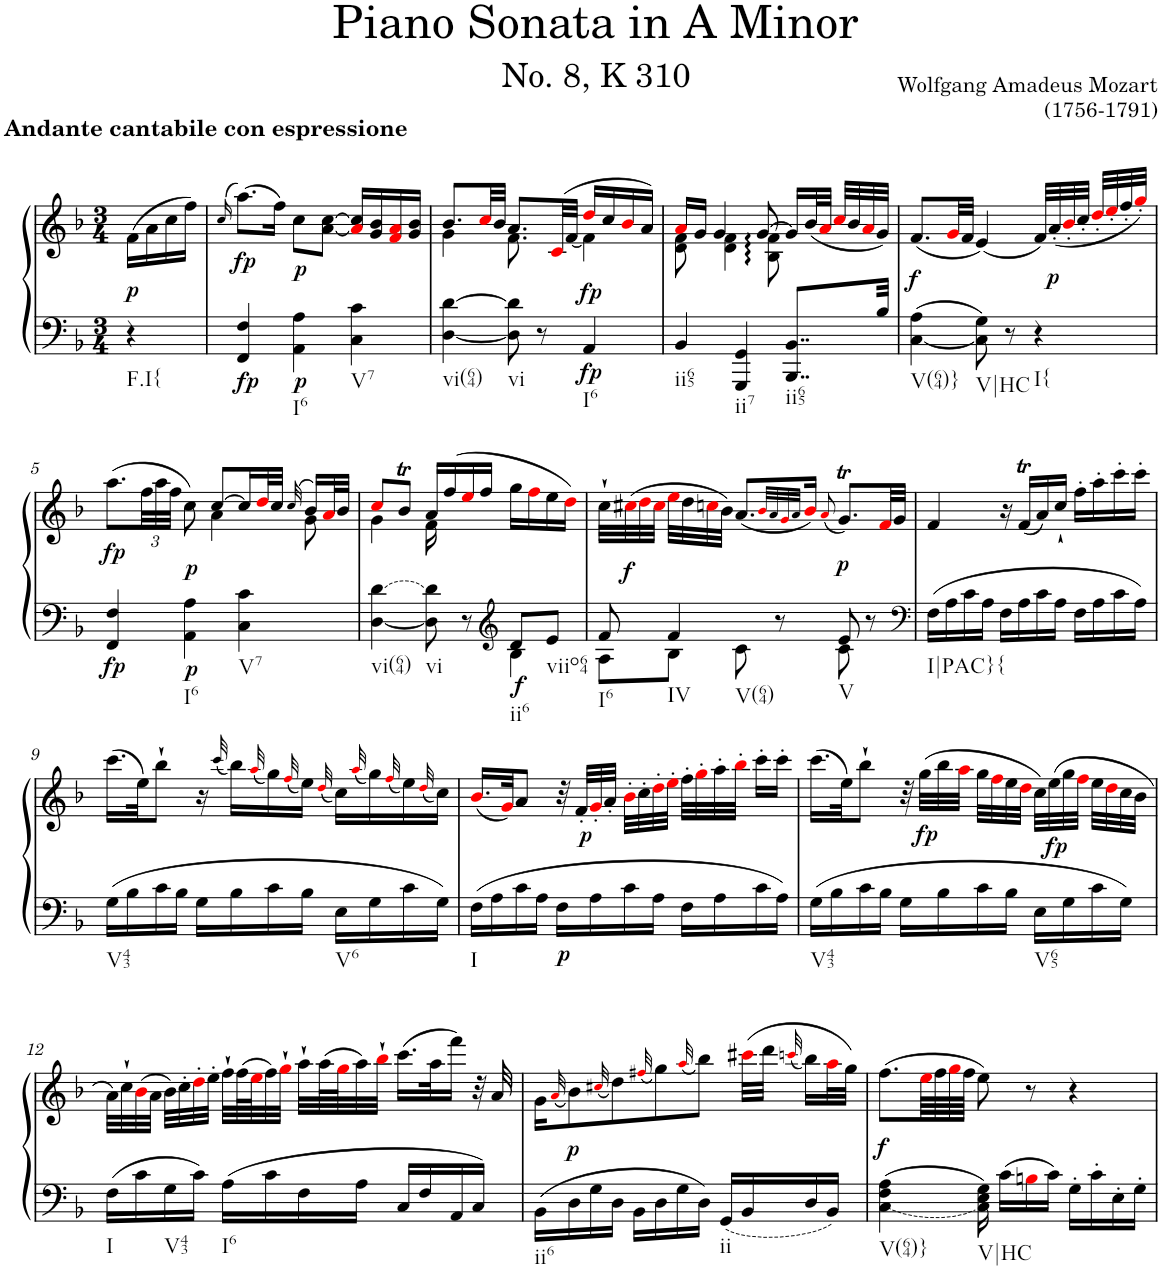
**kern	**kern	**dynam
*part1	*part1	*part1
*staff2	*staff1	*staff1/2
*I"Piano	*	*
*I'Pno.	*	*
*clefF4	*clefG2	*
*k[b-]	*k[b-]	*
*M3/4	*M3/4	*
=	=	=
!	!LO:TX:a:B:t=Andante cantabile con espressione	!
!LO:TX:b:t=F.I{	!	!
!	!	!LO:DY:a=2
4r	(16f\LL	p
.	16a\	.
.	16cc\	.
.	16ff\JJ)	.
=1	=1	=1
.	(>16qcc/	.
!	!	!LO:DY:b=2
!	!	!LO:DY:n=1:b
4FF/ 4F/	(8.aa\L)	fp fp
.	16ff\Jk)	.
!LO:TX:b:t=I6	!	!
!	!	!LO:DY:n=2:b=2
!	!	!LO:DY:n=3:b
4AA\ 4A\	8cc\L	p p
.	[8a\ [8cc\J	.
!LO:TX:b:t=V7	!	!
4C\ 4c\	16ai/] 16cc/]LL	.
.	16g/ 16b-/	.
.	16fi/ 16ai/	.
.	16g/ 16b-/JJ	.
=2	=2	=2
*	*^	*
!LO:TX:b:t=vi(64)	!	!	!
[4D\ [4d\	8.b-/L	4g\	.
.	32cci/LL	.	.
.	32b-/JJJ	.	.
!LO:TX:b:t=vi	!	!	!
8D\] 8d\]	8.a/L	8.f\	.
8r	.	.	.
.	(32ci/LL	16ryy	.
.	[32f/JJJ	.	.
!LO:TX:b:t=I6	!	!	!
!	!	!	!LO:DY:b=2
!	!	!	!LO:DY:n=1:a=2
4AA/	16ddi/LL	4f\]	fp fp
.	16cc/	.	.
.	16b-i/	.	.
.	16a/JJ)	.	.
=3	=3	=3	=3
!LO:TX:b:t=ii65	!	!	!
4BB-/	16ai/LL	8d\ 8f\	.
.	16g/JJ	.	.
.	4g/	4d\ 4f\	.
!LO:TX:b:t=ii7	!	!	!
4GGG/ 4GG/	.	.	.
.	[8g/	8B-\ 8f\	.
!LO:TX:b:t=ii65	!	!	!
8..BBB-/ 8..BB-/L	16g/LL]	4ryy	.
.	(<32b-/L	.	.
.	32ai/JJJ	.	.
.	32cci/LLL	.	.
.	32b-/	.	.
.	32ai/	.	.
32B-/Jkk	32g/JJJ)	.	.
*	*v	*v	*
=4	=4	=4
!LO:TX:b:t=V(64)}	!	!
!	!	!LO:DY:b
[4C\ 4A\	(8.f/L	f
.	32gi/LL	.
.	32f/JJJ	.
!LO:TX:b:t=V|HC	!	!
8C\] 8G\	(4e/)	.
8r	.	.
!LO:TX:b:t=I{	!	!
4r	32f/LLL)	.
!	!	!LO:DY:b
.	(32a'/	p
.	32b-'i/	.
.	32cc'/JJJ	.
.	32dd'i/LLL	.
.	32ee'i/	.
.	32ff'/	.
.	32gg'i/JJJ)	.
!!LO:LB:g=z
=5	=5	=5
*	*^	*
!	!	!	!LO:DY:b=2
!	!	!	!LO:DY:n=1:b
4FF/ 4F/	(>8.aa\L	4ryy	fp fp
*	*Xbrackettup	*	*
.	48ff\LL	.	.
.	48aa\	.	.
.	48ff\JJJ	.	.
!LO:TX:b:t=I6	!	!	!
!	!	!	!LO:DY:n=2:b=2
!	!	!	!LO:DY:n=3:a=2
4AA\ 4A\	8cc\)	8ryy	p p
.	[8cc/L	4a\	.
!LO:TX:b:t=V7	!	!	!
4C\ 4c\	16cc/L]	.	.
.	32ddi/L	.	.
.	32cc/JJJ	.	.
.	(>32qcc/	.	.
.	16b-/LL)	8g\	.
.	32ai/L	.	.
.	32b-/JJJ	.	.
=6	=6	=6	=6
!LO:TX:b:t=vi(64)	!	!	!
!LO:T:n=2:dash	!	!	!
*^	*	*	*
[4D\ [>4d\	2ryy	8cci/L	4g\	.
.	.	8b-T/J	.	.
!LO:TX:b:t=vi	!	!	!	!
8D\] 8d\]	.	16a/LL	16f\	.
.	.	(16ff/	16ryy	.
8r	.	16eei/	8ryy	.
.	.	16ff/JJ	.	.
*clefG2	*	*	*	*
!LO:TX:b:t=ii6	!	!	!	!
!	!	!	!	!LO:DY:b=2
8d/L	4B-\	16gg\LL	4ryy	f
.	.	16ffi\	.	.
!LO:TX:b:t=viio64	!	!	!	!
8e/J	.	16ee\	.	.
.	.	16ddi\JJ)	.	.
*	*	*v	*v	*
=7	=7	=7	=7
!LO:TX:b:t=I6	!	!	!
8f/	8A\L	32cc`\LLL	.
!	!	!	!LO:DY:b
.	.	(32cc#Xi\	f
.	.	32ddi\	.
.	.	32cc#i\JJJ	.
!LO:TX:b:t=IV	!	!	!
!LO:TX:b:t=V(64)	!	!	!
4f/	8B-\J	32eei\LLL	.
.	.	32dd\	.
.	.	32ccni\	.
.	.	32b-\JJJ)	.
.	8c\	(8.a/L	.
8r	8ryy	.	.
.	.	32qb-i/LLL	.
.	.	32qa/	.
.	.	32qgi/	.
.	.	32qa/JJJ	.
.	.	16b-i/Jk)	.
.	.	(8qai/	.
!LO:TX:b:t=V	!	!	!
!	!	!	!LO:DY:b
8e/	8c\	8.gT/L)	p
8r	8ryy	.	.
.	.	32fi/LL	.
.	.	32g/JJJ	.
*v	*v	*	*
=8	=8	=8
*clefF4	*	*
!LO:TX:b:t=I|PAC}{	!	!
16F\LL	4f/	.
16A\	.	.
16c\	.	.
16A\JJ	.	.
16F\LL	16r	.
16A\	(16fT/LL	.
16c\	16a/)	.
16A\JJ	16cc`/JJ	.
16F\LL	16ff'\LL	.
16A\	16aa'\	.
16c\	16ccc'\	.
16A\JJ	16ccc'\JJ	.
!!LO:LB:g=z
=9	=9	=9
!LO:TX:b:t=V43	!	!
16G\LL	(16.ccc\LL	.
16B-\	.	.
.	32ee\JK)	.
16c\	8bb-`\J	.
16B-\JJ	.	.
16G\LL	16r	.
.	(32qccc/	.
16B-\	16bb-\LL)	.
.	(32qaai/	.
16c\	16gg\)	.
.	(32qffi/	.
16B-\JJ	16ee\JJ)	.
.	(32qddi/	.
!LO:TX:b:t=V6	!	!
16E\LL	16cc\LL)	.
.	(32qaai/	.
16G\	16gg\)	.
.	(32qffi/	.
16c\	16ee\)	.
.	(32qddi/	.
16G\JJ	16cc\JJ)	.
=10	=10	=10
!LO:TX:b:t=I	!	!
16F\LL	(16.b-i/LL	.
16A\	.	.
.	32gi/JK)	.
16c\	8a/J	.
16A\JJ	.	.
!	!	!LO:DY:b=2
16F\LL	32r	p
.	32f'/LLL	.
!	!	!LO:DY:b
16A\	32g'i/	p
.	32a'/JJJ	.
16c\	32b-'i\LLL	.
.	32cc'\	.
16A\JJ	32dd'i\	.
.	32ee'i\JJJ	.
16F\LL	32ff'\LLL	.
.	32gg'i\	.
16A\	32aa'\	.
.	32bb-'i\JJJ	.
16c\	16ccc'\LL	.
16A\JJ	16ccc'\JJ	.
=11	=11	=11
!LO:TX:b:t=V43	!	!
16G\LL	(16.ccc\LL	.
16B-\	.	.
.	32ee\JK)	.
16c\	8bb-`\J	.
16B-\JJ	.	.
16G\LL	32r	.
!	!	!LO:DY:b
.	(32gg\LLL	fp
16B-\	32bb-\	.
.	32aai\JJJ	.
16c\	32gg\LLL	.
.	32ffi\	.
16B-\JJ	32ee\	.
.	32ddi\JJJ	.
!LO:TX:b:t=V65	!	!
16E\LL	32cc\LLL)	.
!	!	!LO:DY:b
.	(32ee\	fp
16G\	32gg\	.
.	32ffi\JJJ	.
16c\	32ee\LLL	.
.	32ddi\	.
16G\JJ	32cc\	.
.	32b-\JJJ	.
!!LO:LB:g=z
=12	=12	=12
!LO:TX:b:t=I	!	!
16F\LL	32a\LLL)	.
.	32cc`\	.
16c\	(32b-i\	.
.	32a\JJJ	.
!LO:TX:b:t=V43	!	!
16G\	32b-\LLL)	.
.	32cc'\	.
16c\JJ	32dd'i\	.
.	32ee'\JJJ	.
!LO:TX:b:t=I6	!	!
16A\LL	32ff`\LLL	.
.	(64ff\L	.
.	64eei\J	.
16c\	32ff\)	.
.	32gg`i\JJJ	.
16F\	32aa`\LLL	.
.	(64aa\L	.
.	64ggi\J	.
16A\JJ	32aa\)	.
.	32bb-`i\JJJ	.
16C/LL	(16.ccc\LL	.
16F/	.	.
.	32aa\K	.
16AA/	16fff\JJ)	.
16C/JJ	32r	.
.	32a/	.
=13	=13	=13
!LO:TX:b:t=ii6	!	!
16BB-\LL	16g\KL	.
.	(32qai/	.
!	!	!LO:DY:b
16D\	8b-\)	p
16G\	.	.
.	(32qcc#Xi/	.
16D\JJ	8dd\)	.
16BB-\LL	.	.
.	(32qff#Xi/	.
16D\	8gg\)	.
16G\	.	.
.	(32qaai/	.
16D\JJ	8bb-\J)	.
!LO:TX:b:t=ii	!	!
16GG/LL	.	.
16BB-/	(32ccc#Xi\LLL	.
.	32ddd\JJJ	.
.	(32qcccni/	.
16D/	16bb-\LL)	.
16BB-/JJ	32aai\L	.
.	32gg\JJJ)	.
=14	=14	=14
!LO:TX:b:t=V(64)}	!	!
!	!	!LO:DY:b
4C\ 4F\ 4A\	(8.ff\L	f
.	64eei\LLL	.
.	64ff\	.
.	64ggi\	.
.	64ff\JJJJ	.
!LO:TX:b:t=V|HC	!	!
16C\ 16E\ 16G\	8ee\)	.
16c\LL	.	.
16Bni\	8r	.
16c\JJ	.	.
16G'\LL	4r	.
16c'\	.	.
16E'\	.	.
16G'\JJ	.	.
=	=	=
*-	*-	*-
